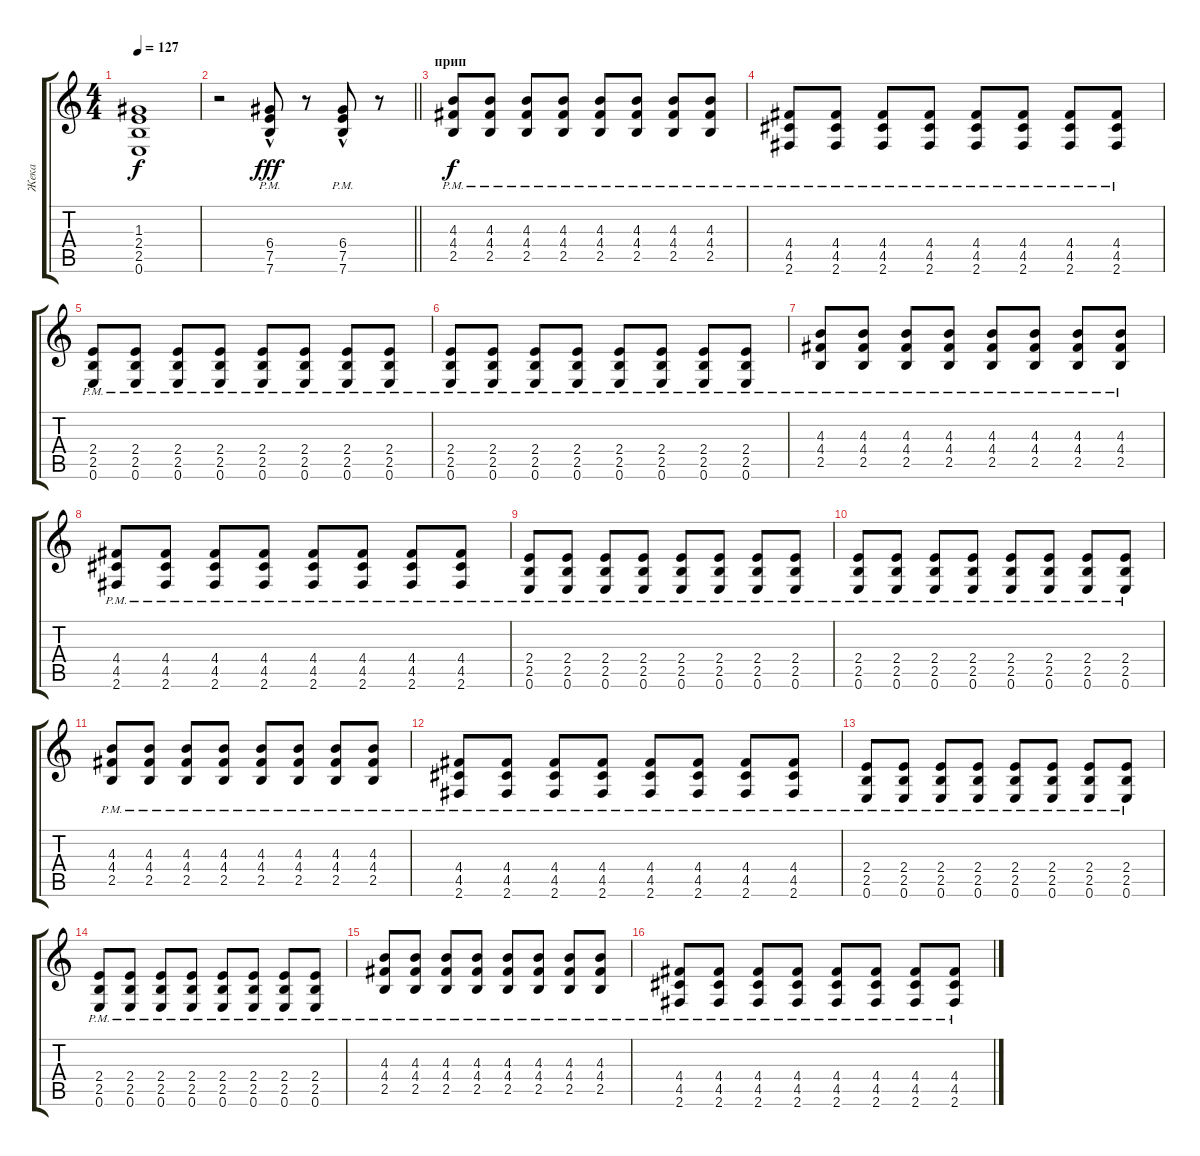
\track ("Жека" "Жека") {instrument electricguitarjazz}
\staff {score tabs}
\tuning (E4 B3 G3 D3 A2 E2) {hide}
\ts (4 4)
\tempo 127
\clef g2
\ks c
(1.3 2.4 2.5 0.6).1{dy f} |
\barLineRight lightlight
r.2 (6.4{hac pm} 7.5{hac pm} 7.6{hac pm}).8{dy fff volume 4 instrument overdrivenguitar} r.8 (6.4{hac pm} 7.5{hac pm} 7.6{hac pm}).8 r.8 |
\section ("" "прип")
(4.3{pm} 4.4{pm} 2.5{pm}).8{dy f volume 6 instrument overdrivenguitar} (4.3{pm} 4.4{pm} 2.5{pm}).8 (4.3{pm} 4.4{pm} 2.5{pm}).8 (4.3{pm} 4.4{pm} 2.5{pm}).8 (4.3{pm} 4.4{pm} 2.5{pm}).8 (4.3{pm} 4.4{pm} 2.5{pm}).8 (4.3{pm} 4.4{pm} 2.5{pm}).8 (4.3{pm} 4.4{pm} 2.5{pm}).8 |
(4.4{pm} 4.5{pm} 2.6{pm}).8 (4.4{pm} 4.5{pm} 2.6{pm}).8 (4.4{pm} 4.5{pm} 2.6{pm}).8 (4.4{pm} 4.5{pm} 2.6{pm}).8 (4.4{pm} 4.5{pm} 2.6{pm}).8 (4.4{pm} 4.5{pm} 2.6{pm}).8 (4.4{pm} 4.5{pm} 2.6{pm}).8 (4.4{pm} 4.5{pm} 2.6{pm}).8 |
(2.4{pm} 2.5{pm} 0.6{pm}).8 (2.4{pm} 2.5{pm} 0.6{pm}).8 (2.4{pm} 2.5{pm} 0.6{pm}).8 (2.4{pm} 2.5{pm} 0.6{pm}).8 (2.4{pm} 2.5{pm} 0.6{pm}).8 (2.4{pm} 2.5{pm} 0.6{pm}).8 (2.4{pm} 2.5{pm} 0.6{pm}).8 (2.4{pm} 2.5{pm} 0.6{pm}).8 |
(2.4{pm} 2.5{pm} 0.6{pm}).8 (2.4{pm} 2.5{pm} 0.6{pm}).8 (2.4{pm} 2.5{pm} 0.6{pm}).8 (2.4{pm} 2.5{pm} 0.6{pm}).8 (2.4{pm} 2.5{pm} 0.6{pm}).8 (2.4{pm} 2.5{pm} 0.6{pm}).8 (2.4{pm} 2.5{pm} 0.6{pm}).8 (2.4{pm} 2.5{pm} 0.6{pm}).8 |
(4.3{pm} 4.4{pm} 2.5{pm}).8{instrument overdrivenguitar} (4.3{pm} 4.4{pm} 2.5{pm}).8 (4.3{pm} 4.4{pm} 2.5{pm}).8 (4.3{pm} 4.4{pm} 2.5{pm}).8 (4.3{pm} 4.4{pm} 2.5{pm}).8 (4.3{pm} 4.4{pm} 2.5{pm}).8 (4.3{pm} 4.4{pm} 2.5{pm}).8 (4.3{pm} 4.4{pm} 2.5{pm}).8 |
(4.4{pm} 4.5{pm} 2.6{pm}).8 (4.4{pm} 4.5{pm} 2.6{pm}).8 (4.4{pm} 4.5{pm} 2.6{pm}).8 (4.4{pm} 4.5{pm} 2.6{pm}).8 (4.4{pm} 4.5{pm} 2.6{pm}).8 (4.4{pm} 4.5{pm} 2.6{pm}).8 (4.4{pm} 4.5{pm} 2.6{pm}).8 (4.4{pm} 4.5{pm} 2.6{pm}).8 |
(2.4{pm} 2.5{pm} 0.6{pm}).8 (2.4{pm} 2.5{pm} 0.6{pm}).8 (2.4{pm} 2.5{pm} 0.6{pm}).8 (2.4{pm} 2.5{pm} 0.6{pm}).8 (2.4{pm} 2.5{pm} 0.6{pm}).8 (2.4{pm} 2.5{pm} 0.6{pm}).8 (2.4{pm} 2.5{pm} 0.6{pm}).8 (2.4{pm} 2.5{pm} 0.6{pm}).8 |
(2.4{pm} 2.5{pm} 0.6{pm}).8 (2.4{pm} 2.5{pm} 0.6{pm}).8 (2.4{pm} 2.5{pm} 0.6{pm}).8 (2.4{pm} 2.5{pm} 0.6{pm}).8 (2.4{pm} 2.5{pm} 0.6{pm}).8 (2.4{pm} 2.5{pm} 0.6{pm}).8 (2.4{pm} 2.5{pm} 0.6{pm}).8 (2.4{pm} 2.5{pm} 0.6{pm}).8 |
(4.3{pm} 4.4{pm} 2.5{pm}).8{instrument overdrivenguitar} (4.3{pm} 4.4{pm} 2.5{pm}).8 (4.3{pm} 4.4{pm} 2.5{pm}).8 (4.3{pm} 4.4{pm} 2.5{pm}).8 (4.3{pm} 4.4{pm} 2.5{pm}).8 (4.3{pm} 4.4{pm} 2.5{pm}).8 (4.3{pm} 4.4{pm} 2.5{pm}).8 (4.3{pm} 4.4{pm} 2.5{pm}).8 |
(4.4{pm} 4.5{pm} 2.6{pm}).8 (4.4{pm} 4.5{pm} 2.6{pm}).8 (4.4{pm} 4.5{pm} 2.6{pm}).8 (4.4{pm} 4.5{pm} 2.6{pm}).8 (4.4{pm} 4.5{pm} 2.6{pm}).8 (4.4{pm} 4.5{pm} 2.6{pm}).8 (4.4{pm} 4.5{pm} 2.6{pm}).8 (4.4{pm} 4.5{pm} 2.6{pm}).8 |
(2.4{pm} 2.5{pm} 0.6{pm}).8 (2.4{pm} 2.5{pm} 0.6{pm}).8 (2.4{pm} 2.5{pm} 0.6{pm}).8 (2.4{pm} 2.5{pm} 0.6{pm}).8 (2.4{pm} 2.5{pm} 0.6{pm}).8 (2.4{pm} 2.5{pm} 0.6{pm}).8 (2.4{pm} 2.5{pm} 0.6{pm}).8 (2.4{pm} 2.5{pm} 0.6{pm}).8 |
(2.4{pm} 2.5{pm} 0.6{pm}).8 (2.4{pm} 2.5{pm} 0.6{pm}).8 (2.4{pm} 2.5{pm} 0.6{pm}).8 (2.4{pm} 2.5{pm} 0.6{pm}).8 (2.4{pm} 2.5{pm} 0.6{pm}).8 (2.4{pm} 2.5{pm} 0.6{pm}).8 (2.4{pm} 2.5{pm} 0.6{pm}).8 (2.4{pm} 2.5{pm} 0.6{pm}).8 |
(4.3{pm} 4.4{pm} 2.5{pm}).8{instrument overdrivenguitar} (4.3{pm} 4.4{pm} 2.5{pm}).8 (4.3{pm} 4.4{pm} 2.5{pm}).8 (4.3{pm} 4.4{pm} 2.5{pm}).8 (4.3{pm} 4.4{pm} 2.5{pm}).8 (4.3{pm} 4.4{pm} 2.5{pm}).8 (4.3{pm} 4.4{pm} 2.5{pm}).8 (4.3{pm} 4.4{pm} 2.5{pm}).8 |
(4.4{pm} 4.5{pm} 2.6{pm}).8 (4.4{pm} 4.5{pm} 2.6{pm}).8 (4.4{pm} 4.5{pm} 2.6{pm}).8 (4.4{pm} 4.5{pm} 2.6{pm}).8 (4.4{pm} 4.5{pm} 2.6{pm}).8 (4.4{pm} 4.5{pm} 2.6{pm}).8 (4.4{pm} 4.5{pm} 2.6{pm}).8 (4.4{pm} 4.5{pm} 2.6{pm}).8
